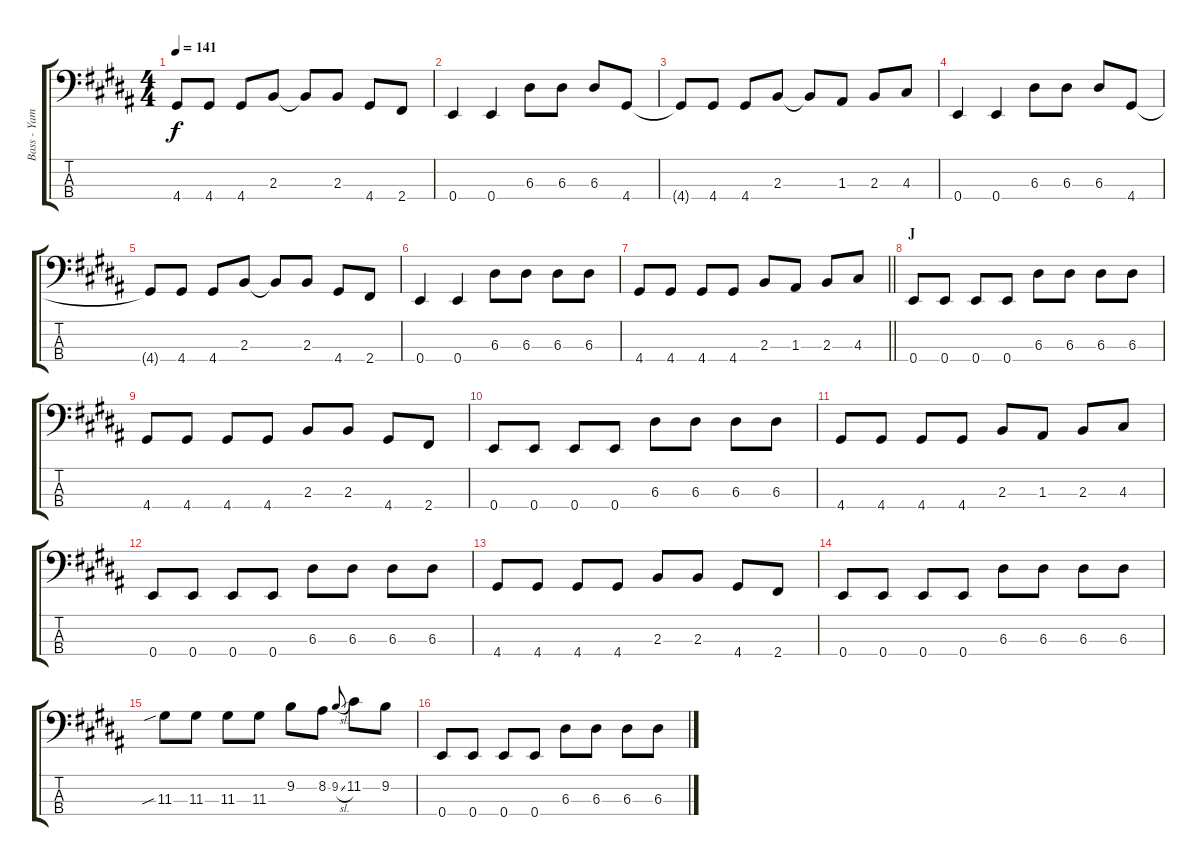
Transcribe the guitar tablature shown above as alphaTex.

\track ("Bass - Yamada" "Bass - Yam") {instrument electricbasspick}
\staff {score tabs}
\tuning (G2 D2 A1 E1) {hide}
\ts (4 4)
\tempo 141
\clef f4
\ks b
4.4{t}.8{dy f} 4.4.8 4.4.8 2.3.8 2.3{t}.8 2.3.8 4.4.8 2.4.8 |
0.4.4 0.4.4 6.3.8 6.3.8 6.3.8 4.4.8 |
4.4{t}.8 4.4.8 4.4.8 2.3.8 2.3{t}.8 1.3.8 2.3.8 4.3.8 |
0.4.4 0.4.4 6.3.8 6.3.8 6.3.8 4.4.8 |
4.4{t}.8 4.4.8 4.4.8 2.3.8 2.3{t}.8 2.3.8 4.4.8 2.4.8 |
0.4.4 0.4.4 6.3.8 6.3.8 6.3.8 6.3.8 |
\barLineRight lightlight
4.4.8 4.4.8 4.4.8 4.4.8 2.3.8 1.3.8 2.3.8 4.3.8 |
\section ("" "J")
0.4.8 0.4.8 0.4.8 0.4.8 6.3.8 6.3.8 6.3.8 6.3.8 |
4.4.8 4.4.8 4.4.8 4.4.8 2.3.8 2.3.8 4.4.8 2.4.8 |
0.4.8 0.4.8 0.4.8 0.4.8 6.3.8 6.3.8 6.3.8 6.3.8 |
4.4.8 4.4.8 4.4.8 4.4.8 2.3.8 1.3.8 2.3.8 4.3.8 |
0.4.8 0.4.8 0.4.8 0.4.8 6.3.8 6.3.8 6.3.8 6.3.8 |
4.4.8 4.4.8 4.4.8 4.4.8 2.3.8 2.3.8 4.4.8 2.4.8 |
0.4.8 0.4.8 0.4.8 0.4.8 6.3.8 6.3.8 6.3.8 6.3.8 |
11.3{sib}.8 11.3.8 11.3.8 11.3.8 9.2.8 8.2.8 9.2{sl}.8{gr onbeat} 11.2.8 9.2.8 |
0.4.8 0.4.8 0.4.8 0.4.8 6.3.8 6.3.8 6.3.8 6.3.8
